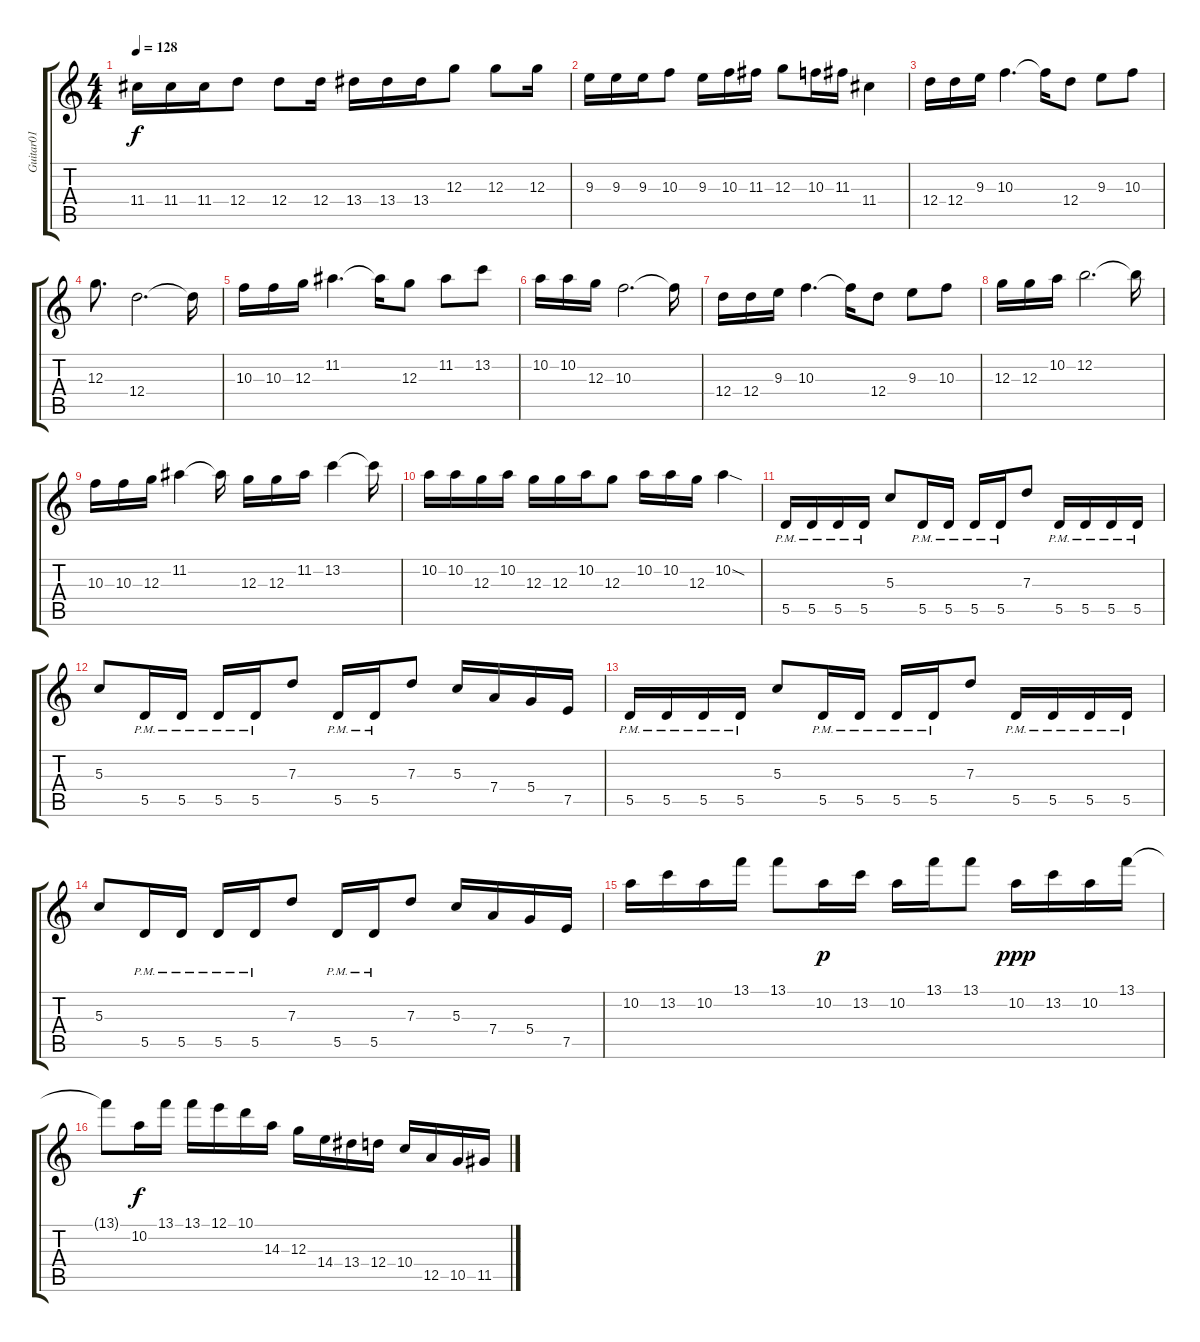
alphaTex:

\track ("Guitar01" "Guitar01") {instrument distortionguitar}
\staff {score tabs}
\tuning (E4 B3 G3 D3 A2 E2) {hide}
\ts (4 4)
\tempo 128
\clef g2
\ks c
11.4.16{dy f} 11.4.16 11.4.16 12.4.8 12.4.8 12.4.16 13.4.16 13.4.16 13.4.16 12.3.8 12.3.8 12.3.16 |
9.3.16 9.3.16 9.3.16 10.3.8 9.3.16 10.3.16 11.3.16 12.3.8 10.3.16 11.3.16 11.4.4 |
12.4.16 12.4.16 9.3.16 10.3.4{d} 10.3{t}.16 12.4.8 9.3.8 10.3.8 |
12.3.8{d} 12.4.2{d} 12.4{t}.16 |
10.3.16 10.3.16 12.3.16 11.2.4{d} 11.2{t}.16 12.3.8 11.2.8 13.2.8 |
10.2.16 10.2.16 12.3.16 10.3.2{d} 10.3{t}.16 |
12.4.16 12.4.16 9.3.16 10.3.4{d} 10.3{t}.16 12.4.8 9.3.8 10.3.8 |
12.3.16 12.3.16 10.2.16 12.2.2{d} 12.2{t}.16 |
10.3.16 10.3.16 12.3.16 11.2.4 11.2{t}.16 12.3.16 12.3.16 11.2.16 13.2.4 13.2{t}.16 |
10.2.16 10.2.16 12.3.16 10.2.16 12.3.16 12.3.16 10.2.16 12.3.8 10.2.16 10.2.16 12.3.16 10.2{sod}.4 |
5.5{pm}.16 5.5{pm}.16 5.5{pm}.16 5.5{pm}.16 5.3.8 5.5{pm}.16 5.5{pm}.16 5.5{pm}.16 5.5{pm}.16 7.3.8 5.5{pm}.16 5.5{pm}.16 5.5{pm}.16 5.5{pm}.16 |
5.3.8 5.5{pm}.16 5.5{pm}.16 5.5{pm}.16 5.5{pm}.16 7.3.8 5.5{pm}.16 5.5{pm}.16 7.3.8 5.3.16 7.4.16 5.4.16 7.5.16 |
5.5{pm}.16 5.5{pm}.16 5.5{pm}.16 5.5{pm}.16 5.3.8 5.5{pm}.16 5.5{pm}.16 5.5{pm}.16 5.5{pm}.16 7.3.8 5.5{pm}.16 5.5{pm}.16 5.5{pm}.16 5.5{pm}.16 |
5.3.8 5.5{pm}.16 5.5{pm}.16 5.5{pm}.16 5.5{pm}.16 7.3.8 5.5{pm}.16 5.5{pm}.16 7.3.8 5.3.16 7.4.16 5.4.16 7.5.16 |
10.2.16 13.2.16 10.2.16 13.1.16 13.1.8 10.2.16{dy p} 13.2.16 10.2.16 13.1.16 13.1.8 10.2.16{dy ppp} 13.2.16 10.2.16 13.1.16 |
13.1{t}.8 10.2.16{dy f} 13.1.16 13.1.16 12.1.16 10.1.16 14.3.16 12.3.16 14.4.16 13.4.16 12.4.16 10.4.16 12.5.16 10.5.16 11.5.16
